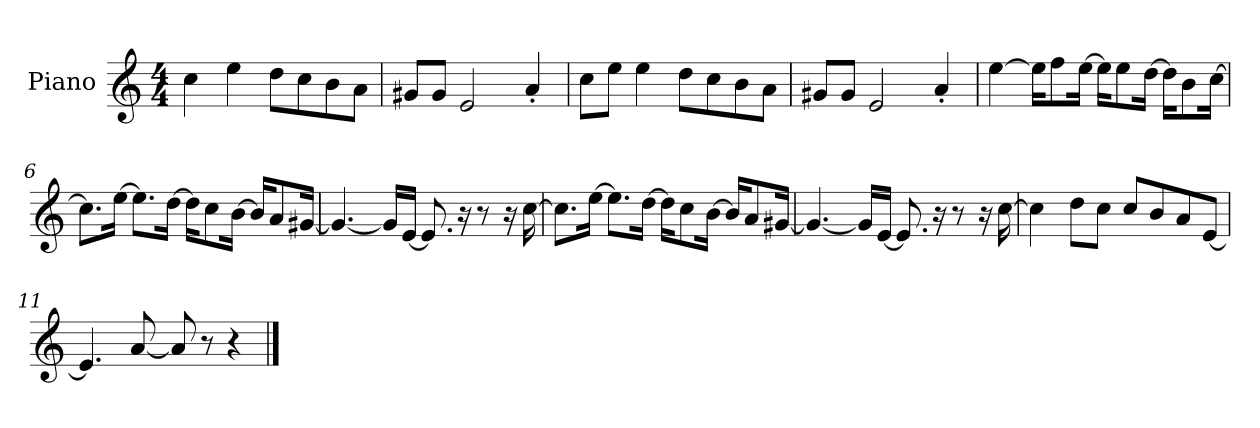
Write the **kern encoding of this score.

**kern
*part1
*staff1
*I"Piano
*I'P-no
*clefG2
*k[]
*M4/4
*MM90
=1
4cc\
4ee\
8dd\L
8cc\
8b\
8a\J
=2
8g#X/L
8g#/J
2e/
4a'/
=3
8cc\L
8ee\J
4ee\
8dd\L
8cc\
8b\
8a\J
=4
8g#X/L
8g#/J
2e/
4a'/
=5
[4ee\
16ee\KL]
8ff\
[16ee\Jk
16ee\KL]
8ee\
[16dd\Jk
16dd\KL]
8b\
[16cc\Jk
!!LO:LB:g=z
=6
8.cc\L]
[16ee\Jk
8.ee\L]
[16dd\Jk
16dd\KL]
8cc\
[16b\Jk
16b/KL]
8a/
[16g#X/Jk
=7
4.g#/_
16g#/LL]
[16e/JJ
8.e/]
16r
8r
16r
[16cc\
=8
8.cc\L]
[16ee\Jk
8.ee\L]
[16dd\Jk
16dd\KL]
8cc\
[16b\Jk
16b/KL]
8a/
[16g#X/Jk
=9
4.g#/_
16g#/LL]
[16e/JJ
8.e/]
16r
8r
16r
[16cc\
!!LO:LB:g=z
=10
4cc\]
8dd\L
8cc\J
8cc/L
8b/
8a/
[8e/J
=11
4.e/]
[8a/
8a/]
8r
4r
==
*-
